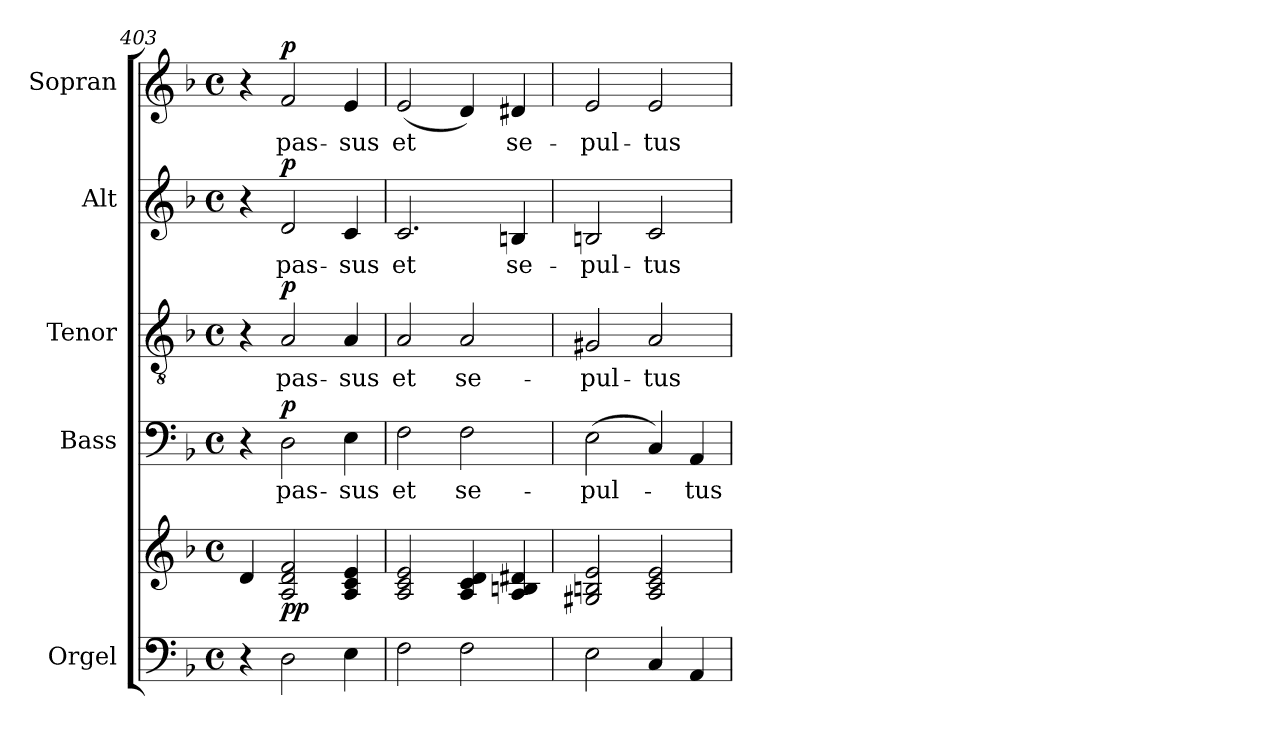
**kern	**kern	**dynam	**kern	**text	**dynam	**kern	**text	**dynam	**kern	**text	**dynam	**kern	**text	**dynam
*part5	*part5	*part5	*part4	*part4	*part4	*part3	*part3	*part3	*part2	*part2	*part2	*part1	*part1	*part1
*staff6	*staff5	*staff5/6	*staff4	*staff4	*staff4	*staff3	*staff3	*staff3	*staff2	*staff2	*staff2	*staff1	*staff1	*staff1
*I"Orgel	*	*	*I"Bass	*	*	*I"Tenor	*	*	*I"Alt	*	*	*I"Sopran	*	*
*I'Org.	*	*	*I'B.	*	*	*I'T.	*	*	*I'A.	*	*	*I'S.	*	*
*clefF4	*clefG2	*	*clefF4	*	*	*clefGv2	*	*	*clefG2	*	*	*clefG2	*	*
*k[b-]	*k[b-]	*	*k[b-]	*	*	*k[b-]	*	*	*k[b-]	*	*	*k[b-]	*	*
*F:	*F:	*	*F:	*	*	*F:	*	*	*F:	*	*	*F:	*	*
*M4/4	*M4/4	*	*M4/4	*	*	*M4/4	*	*	*M4/4	*	*	*M4/4	*	*
*met(c)	*met(c)	*	*met(c)	*	*	*met(c)	*	*	*met(c)	*	*	*met(c)	*	*
=403	=403	=403	=403	=403	=403	=403	=403	=403	=403	=403	=403	=403	=403	=403
4r	4d/	.	4r	.	.	4r	.	.	4r	.	.	4r	.	.
!	!	!LO:DY:b	!	!LO:LY:b	!LO:DY:a	!	!LO:LY:b	!LO:DY:a	!	!LO:LY:b	!LO:DY:a	!	!LO:LY:b	!LO:DY:a
2D\	2A/ 2d/ 2f/	pp	2D\	pas-	p	2A/	pas-	p	2d/	pas-	p	2f/	pas-	p
!	!	!	!	!LO:LY:b	!	!	!LO:LY:b	!	!	!LO:LY:b	!	!	!LO:LY:b	!
4E\	4A/ 4c/ 4e/	.	4E\	-sus	.	4A/	-sus	.	4c/	-sus	.	4e/	-sus	.
=404	=404	=404	=404	=404	=404	=404	=404	=404	=404	=404	=404	=404	=404	=404
!	!	!	!	!LO:LY:b	!	!	!LO:LY:b	!	!	!LO:LY:b	!	!	!LO:LY:b	!
2F\	2A/ 2c/ 2e/	.	2F\	et	.	2A/	et	.	2.c/	et	.	(<2e/	et	.
!	!	!	!	!LO:LY:b	!	!	!LO:LY:b	!	!	!	!	!	!	!
2F\	4A/ 4c/ 4d/	.	2F\	se-	.	2A/	se-	.	.	.	.	4d/)	.	.
!	!	!	!	!	!	!	!	!	!	!LO:LY:b	!	!	!LO:LY:b	!
.	4A/ 4Bn/ 4d#X/	.	.	.	.	.	.	.	4Bn/	se-	.	4d#X/	se-	.
=405	=405	=405	=405	=405	=405	=405	=405	=405	=405	=405	=405	=405	=405	=405
!	!	!	!	!LO:LY:b	!	!	!LO:LY:b	!	!	!LO:LY:b	!	!	!LO:LY:b	!
2E\	2G#X/ 2Bn/ 2e/	.	(>2E\	-pul-	.	2G#X/	-pul-	.	2Bn/	-pul-	.	2e/	-pul-	.
!	!	!	!	!	!	!	!LO:LY:b	!	!	!LO:LY:b	!	!	!LO:LY:b	!
4C/	2A/ 2c/ 2e/	.	4C/)	.	.	2A/	-tus	.	2c/	-tus	.	2e/	-tus	.
!	!	!	!	!LO:LY:b	!	!	!	!	!	!	!	!	!	!
4AA/	.	.	4AA/	-tus	.	.	.	.	.	.	.	.	.	.
=	=	=	=	=	=	=	=	=	=	=	=	=	=	=
*-	*-	*-	*-	*-	*-	*-	*-	*-	*-	*-	*-	*-	*-	*-
